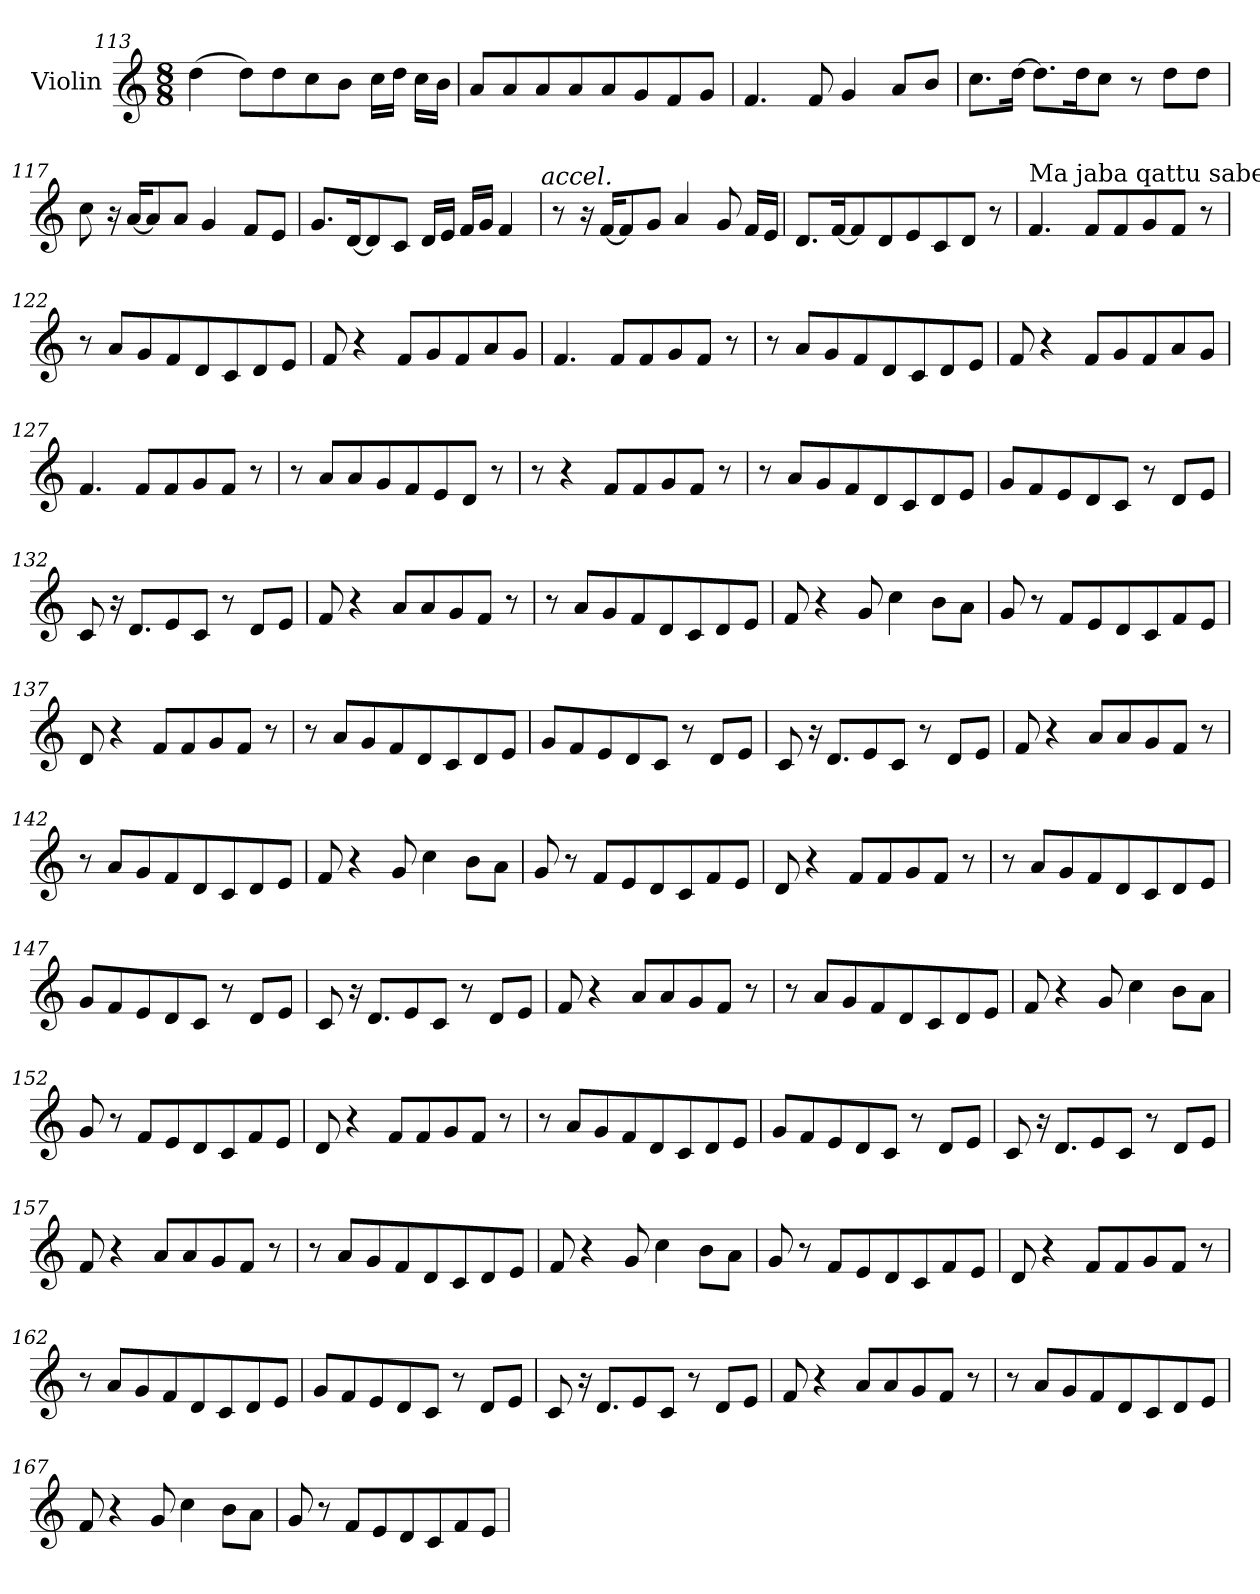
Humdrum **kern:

**kern
*part1
*staff1
*I"Violin
*clefG2
*k[]
*M8/8
=113
(>4dd\
8dd\L)
8dd\
8cc\
8b\J
16cc\LL
16dd\JJ
16cc\LL
16b\JJ
=114
8a/L
8a/
8a/
8a/
8a/
8g/
8f/
8g/J
=115
4.f/
8f/
4g/
8a/L
8b/J
!!LO:LB:g=z
=116
8.cc\L
[16dd\Jk
8.dd\L]
16dd\K
8cc\J
8r
8dd\L
8dd\J
=117
8cc\
16r
[16a/KL
8a/]
8a/J
4g/
8f/L
8e/J
=118
8.g/L
[16d/K
8d/]
8c/J
16d/LL
16e/JJ
16f/LL
16g/JJ
4f/
!LO:TX:a:i:t=accel.
=119
8r
16r
[16f/KL
8f/]
8g/J
4a/
8g/
16f/LL
16e/JJ
!!LO:LB:g=z
=120
8.d/L
[16f/K
8f/]
8d/
8e/
8c/
8d/J
8r
=121
!LO:TX:a:t=Ma jaba qattu saber
4.f/
8f/L
8f/
8g/
8f/J
8r
=122
*MM85
8r
8a/L
8g/
8f/
8d/
8c/
8d/
8e/J
=123
8f/
4r
8f/L
8g/
8f/
8a/
8g/J
!!LO:LB:g=z
=124
4.f/
8f/L
8f/
8g/
8f/J
8r
=125
8r
8a/L
8g/
8f/
8d/
8c/
8d/
8e/J
=126
8f/
4r
8f/L
8g/
8f/
8a/
8g/J
=127
4.f/
8f/L
8f/
8g/
8f/J
8r
!!LO:LB:g=z
=128
8r
8a/L
8a/
8g/
8f/
8e/
8d/J
8r
=129
8r
4r
8f/L
8f/
8g/
8f/J
8r
=130
8r
8a/L
8g/
8f/
8d/
8c/
8d/
8e/J
=131
8g/L
8f/
8e/
8d/
8c/J
8r
8d/L
8e/J
!!LO:PB:g=z
=132
8c/
16r
8.d/L
8e/
8c/J
8r
8d/L
8e/J
=133
8f/
4r
8a/L
8a/
8g/
8f/J
8r
=134
8r
8a/L
8g/
8f/
8d/
8c/
8d/
8e/J
=135
8f/
4r
8g/
4cc\
8b\L
8a\J
!!LO:LB:g=z
=136
8g/
8r
8f/L
8e/
8d/
8c/
8f/
8e/J
=137
8d/
4r
8f/L
8f/
8g/
8f/J
8r
=138
8r
8a/L
8g/
8f/
8d/
8c/
8d/
8e/J
=139
8g/L
8f/
8e/
8d/
8c/J
8r
8d/L
8e/J
!!LO:LB:g=z
=140
8c/
16r
8.d/L
8e/
8c/J
8r
8d/L
8e/J
=141
8f/
4r
8a/L
8a/
8g/
8f/J
8r
=142
8r
8a/L
8g/
8f/
8d/
8c/
8d/
8e/J
=143
8f/
4r
8g/
4cc\
8b\L
8a\J
!!LO:LB:g=z
=144
8g/
8r
8f/L
8e/
8d/
8c/
8f/
8e/J
=145
8d/
4r
8f/L
8f/
8g/
8f/J
8r
=146
8r
8a/L
8g/
8f/
8d/
8c/
8d/
8e/J
=147
8g/L
8f/
8e/
8d/
8c/J
8r
8d/L
8e/J
!!LO:LB:g=z
=148
8c/
16r
8.d/L
8e/
8c/J
8r
8d/L
8e/J
=149
8f/
4r
8a/L
8a/
8g/
8f/J
8r
=150
8r
8a/L
8g/
8f/
8d/
8c/
8d/
8e/J
=151
8f/
4r
8g/
4cc\
8b\L
8a\J
!!LO:LB:g=z
=152
8g/
8r
8f/L
8e/
8d/
8c/
8f/
8e/J
=153
8d/
4r
8f/L
8f/
8g/
8f/J
8r
=154
8r
8a/L
8g/
8f/
8d/
8c/
8d/
8e/J
=155
8g/L
8f/
8e/
8d/
8c/J
8r
8d/L
8e/J
!!LO:LB:g=z
=156
8c/
16r
8.d/L
8e/
8c/J
8r
8d/L
8e/J
=157
8f/
4r
8a/L
8a/
8g/
8f/J
8r
=158
8r
8a/L
8g/
8f/
8d/
8c/
8d/
8e/J
=159
8f/
4r
8g/
4cc\
8b\L
8a\J
!!LO:LB:g=z
=160
8g/
8r
8f/L
8e/
8d/
8c/
8f/
8e/J
=161
8d/
4r
8f/L
8f/
8g/
8f/J
8r
=162
8r
8a/L
8g/
8f/
8d/
8c/
8d/
8e/J
=163
8g/L
8f/
8e/
8d/
8c/J
8r
8d/L
8e/J
!!LO:PB:g=z
=164
8c/
16r
8.d/L
8e/
8c/J
8r
8d/L
8e/J
=165
8f/
4r
8a/L
8a/
8g/
8f/J
8r
=166
8r
8a/L
8g/
8f/
8d/
8c/
8d/
8e/J
=167
8f/
4r
8g/
4cc\
8b\L
8a\J
!!LO:LB:g=z
=168
8g/
8r
8f/L
8e/
8d/
8c/
8f/
8e/J
=
*-
